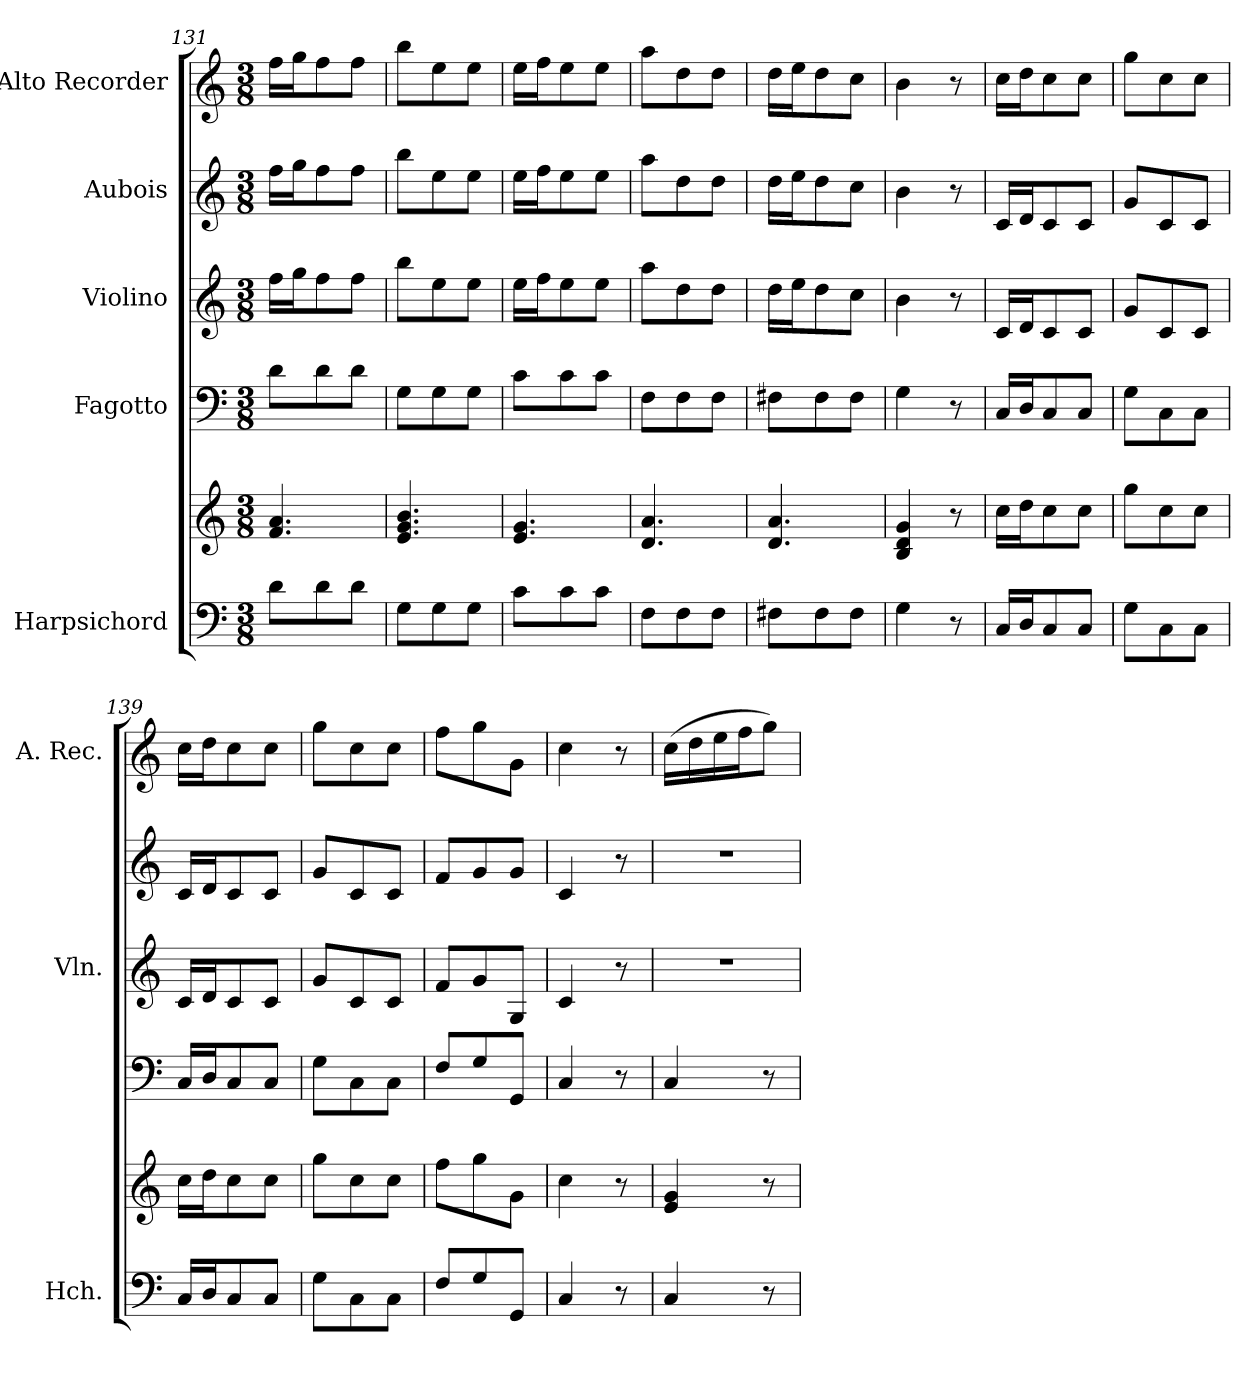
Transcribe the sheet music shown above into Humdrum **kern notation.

**kern	**kern	**kern	**kern	**kern	**kern
*part5	*part5	*part4	*part3	*part2	*part1
*staff6	*staff5	*staff4	*staff3	*staff2	*staff1
*I"Harpsichord	*	*I"Fagotto	*I"Violino	*I"Aubois	*I"Alto Recorder
*I'Hch.	*	*	*I'Vln.	*	*I'A. Rec.
*clefF4	*clefG2	*clefF4	*clefG2	*clefG2	*clefG2
*k[]	*k[]	*k[]	*k[]	*k[]	*k[]
*M3/8	*M3/8	*M3/8	*M3/8	*M3/8	*M3/8
=131	=131	=131	=131	=131	=131
8d\L	4.f/ 4.a/	8d\L	16ff\LL	16ff\LL	16ff\LL
.	.	.	16gg\J	16gg\J	16gg\J
8d\	.	8d\	8ff\	8ff\	8ff\
8d\J	.	8d\J	8ff\J	8ff\J	8ff\J
=132	=132	=132	=132	=132	=132
8G\L	4.e/ 4.g/ 4.b/	8G\L	8bb\L	8bb\L	8bb\L
8G\	.	8G\	8ee\	8ee\	8ee\
8G\J	.	8G\J	8ee\J	8ee\J	8ee\J
=133	=133	=133	=133	=133	=133
8c\L	4.e/ 4.g/	8c\L	16ee\LL	16ee\LL	16ee\LL
.	.	.	16ff\J	16ff\J	16ff\J
8c\	.	8c\	8ee\	8ee\	8ee\
8c\J	.	8c\J	8ee\J	8ee\J	8ee\J
=134	=134	=134	=134	=134	=134
8F\L	4.d/ 4.a/	8F\L	8aa\L	8aa\L	8aa\L
8F\	.	8F\	8dd\	8dd\	8dd\
8F\J	.	8F\J	8dd\J	8dd\J	8dd\J
=135	=135	=135	=135	=135	=135
8F#X\L	4.d/ 4.a/	8F#X\L	16dd\LL	16dd\LL	16dd\LL
.	.	.	16ee\J	16ee\J	16ee\J
8F#\	.	8F#\	8dd\	8dd\	8dd\
8F#\J	.	8F#\J	8cc\J	8cc\J	8cc\J
=136	=136	=136	=136	=136	=136
4G\	4B/ 4d/ 4g/	4G\	4b\	4b\	4b\
8r	8r	8r	8r	8r	8r
=137	=137	=137	=137	=137	=137
16C/LL	16cc\LL	16C/LL	16c/LL	16c/LL	16cc\LL
16D/J	16dd\J	16D/J	16d/J	16d/J	16dd\J
8C/	8cc\	8C/	8c/	8c/	8cc\
8C/J	8cc\J	8C/J	8c/J	8c/J	8cc\J
!!LO:LB:g=z
=138	=138	=138	=138	=138	=138
8G\L	8gg\L	8G\L	8g/L	8g/L	8gg\L
8C\	8cc\	8C\	8c/	8c/	8cc\
8C\J	8cc\J	8C\J	8c/J	8c/J	8cc\J
=139	=139	=139	=139	=139	=139
16C/LL	16cc\LL	16C/LL	16c/LL	16c/LL	16cc\LL
16D/J	16dd\J	16D/J	16d/J	16d/J	16dd\J
8C/	8cc\	8C/	8c/	8c/	8cc\
8C/J	8cc\J	8C/J	8c/J	8c/J	8cc\J
=140	=140	=140	=140	=140	=140
8G\L	8gg\L	8G\L	8g/L	8g/L	8gg\L
8C\	8cc\	8C\	8c/	8c/	8cc\
8C\J	8cc\J	8C\J	8c/J	8c/J	8cc\J
=141	=141	=141	=141	=141	=141
8F/L	8ff\L	8F/L	8f/L	8f/L	8ff\L
8G/	8gg\	8G/	8g/	8g/	8gg\
8GG/J	8g\J	8GG/J	8G/J	8g/J	8g\J
=142	=142	=142	=142	=142	=142
4C/	4cc\	4C/	4c/	4c/	4cc\
8r	8r	8r	8r	8r	8r
=143	=143	=143	=143	=143	=143
4C/	4e/ 4g/	4C/	4.r	4.r	(16cc\LL
.	.	.	.	.	16dd\
.	.	.	.	.	16ee\
.	.	.	.	.	16ff\J
8r	8r	8r	.	.	8gg\J)
=	=	=	=	=	=
*-	*-	*-	*-	*-	*-
